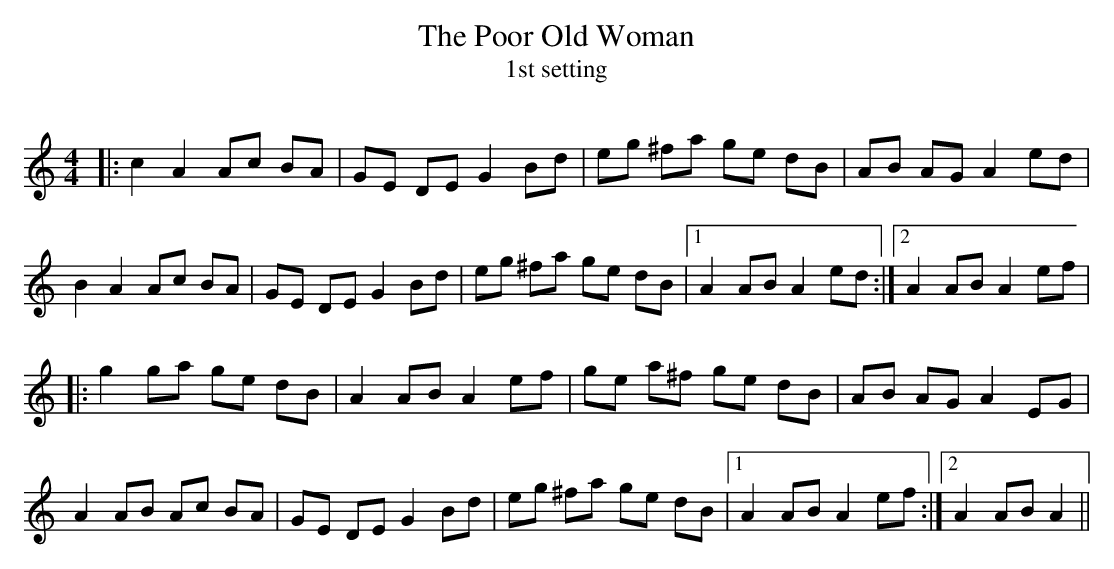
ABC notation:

X:1
T: The Poor Old Woman
T: 1st setting
Q: 232
K:Am
M:4/4
L:1/8
|:c2 A2 Ac BA|GE DE G2 Bd|eg ^fa ge dB|AB AG A2 ed|
B2 A2 Ac BA|GE DE G2 Bd|eg ^fa ge dB|1A2 AB A2 ed:|2A2 AB A2 ef|
|:g2 ga ge dB|A2 AB A2 ef|ge a^f ge dB|AB AG A2 EG|
A2 AB Ac BA|GE DE G2 Bd|eg ^fa ge dB|1A2 AB A2 ef:|2A2 AB A2||
